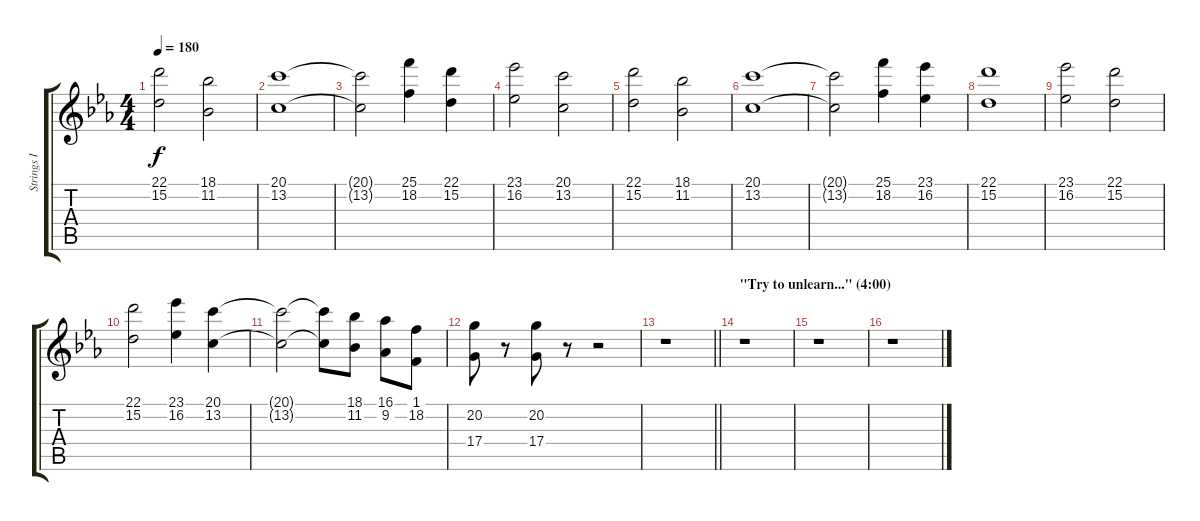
\track ("Strings I" "Strings I") {instrument stringensemble1}
\staff {score tabs}
\tuning (E4 B3 G3 D3 A2 E2) {hide}
\ts (4 4)
\tempo 180
\clef g2
\ks eb
(22.1 15.2).2{dy f} (18.1 11.2).2 |
(20.1 13.2).1 |
(20.1{t} 13.2{t}).2 (25.1 18.2).4 (22.1 15.2).4 |
(23.1 16.2).2 (20.1 13.2).2 |
(22.1 15.2).2 (18.1 11.2).2 |
(20.1 13.2).1 |
(20.1{t} 13.2{t}).2 (25.1 18.2).4 (23.1 16.2).4 |
(22.1 15.2).1 |
(23.1 16.2).2 (22.1 15.2).2 |
(22.1 15.2).2 (23.1 16.2).4 (20.1 13.2).4 |
(20.1{t} 13.2{t}).2 (20.1{t} 13.2{t}).8 (18.1 11.2).8 (16.1 9.2).8 (1.1 18.2).8 |
(20.2 17.4).8 r.8 (20.2 17.4).8 r.8 r.2 |
\barLineRight lightlight
r.1 |
\section ("" "\"Try to unlearn...\" (4:00)")
r.1 |
r.1 |
r.1
